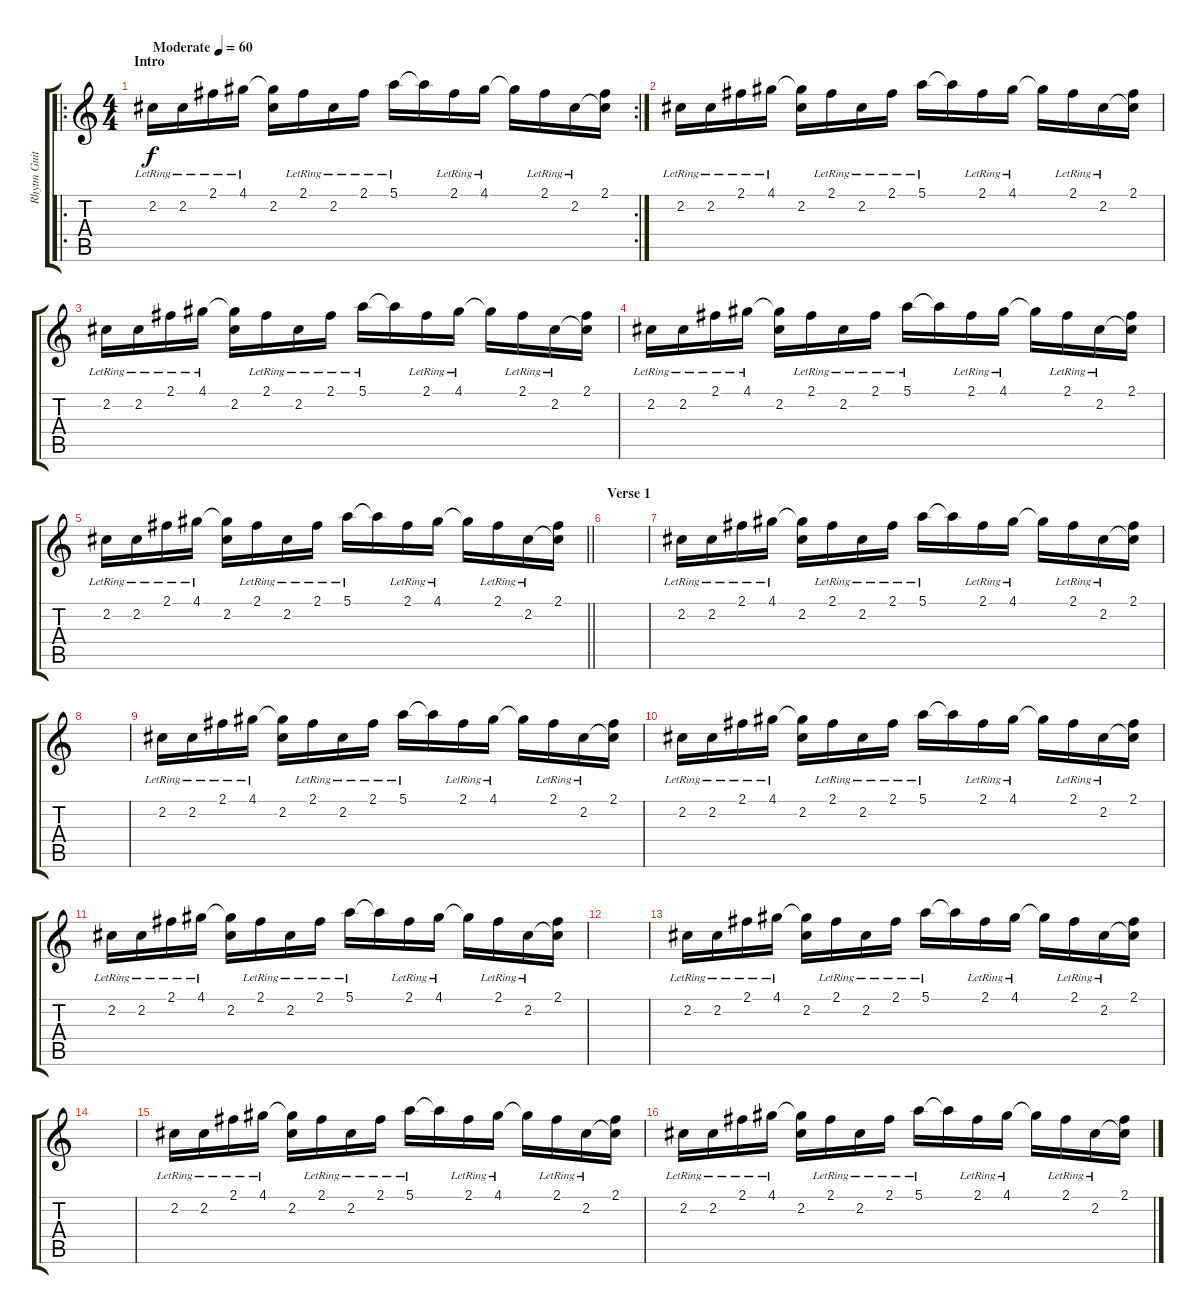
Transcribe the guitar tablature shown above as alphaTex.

\track ("Rhytm Guitar" "Rhytm Guit") {instrument acousticguitarsteel}
\staff {score tabs}
\tuning (E4 B3 G3 D3 A2 E2) {hide}
\ro
\rc 2
\ts (4 4)
\section ("" "Intro")
\tempo (60 "Moderate")
\clef g2
\ks c
2.2{lr}.16{dy f instrument acousticguitarsteel} 2.2{lr}.16 2.1{lr}.16 4.1{lr}.16 (4.1{t} 2.2).16 2.1{lr}.16 2.2{lr}.16 2.1{lr}.16 5.1{lr}.16 5.1{t}.16 2.1{lr}.16 4.1{lr}.16 4.1{t}.16 2.1{lr}.16 2.2{lr}.16 (2.1 2.2{t}).16 |
2.2{lr}.16 2.2{lr}.16 2.1{lr}.16 4.1{lr}.16 (4.1{t} 2.2).16 2.1{lr}.16 2.2{lr}.16 2.1{lr}.16 5.1{lr}.16 5.1{t}.16 2.1{lr}.16 4.1{lr}.16 4.1{t}.16 2.1{lr}.16 2.2{lr}.16 (2.1 2.2{t}).16 |
2.2{lr}.16 2.2{lr}.16 2.1{lr}.16 4.1{lr}.16 (4.1{t} 2.2).16 2.1{lr}.16 2.2{lr}.16 2.1{lr}.16 5.1{lr}.16 5.1{t}.16 2.1{lr}.16 4.1{lr}.16 4.1{t}.16 2.1{lr}.16 2.2{lr}.16 (2.1 2.2{t}).16 |
2.2{lr}.16 2.2{lr}.16 2.1{lr}.16 4.1{lr}.16 (4.1{t} 2.2).16 2.1{lr}.16 2.2{lr}.16 2.1{lr}.16 5.1{lr}.16 5.1{t}.16 2.1{lr}.16 4.1{lr}.16 4.1{t}.16 2.1{lr}.16 2.2{lr}.16 (2.1 2.2{t}).16 |
\barLineRight lightlight
2.2{lr}.16 2.2{lr}.16 2.1{lr}.16 4.1{lr}.16 (4.1{t} 2.2).16 2.1{lr}.16 2.2{lr}.16 2.1{lr}.16 5.1{lr}.16 5.1{t}.16 2.1{lr}.16 4.1{lr}.16 4.1{t}.16 2.1{lr}.16 2.2{lr}.16 (2.1 2.2{t}).16 |
\section ("" "Verse 1")
|
2.2{lr}.16 2.2{lr}.16 2.1{lr}.16 4.1{lr}.16 (4.1{t} 2.2).16 2.1{lr}.16 2.2{lr}.16 2.1{lr}.16 5.1{lr}.16 5.1{t}.16 2.1{lr}.16 4.1{lr}.16 4.1{t}.16 2.1{lr}.16 2.2{lr}.16 (2.1 2.2{t}).16 |
|
2.2{lr}.16 2.2{lr}.16 2.1{lr}.16 4.1{lr}.16 (4.1{t} 2.2).16 2.1{lr}.16 2.2{lr}.16 2.1{lr}.16 5.1{lr}.16 5.1{t}.16 2.1{lr}.16 4.1{lr}.16 4.1{t}.16 2.1{lr}.16 2.2{lr}.16 (2.1 2.2{t}).16 |
2.2{lr}.16 2.2{lr}.16 2.1{lr}.16 4.1{lr}.16 (4.1{t} 2.2).16 2.1{lr}.16 2.2{lr}.16 2.1{lr}.16 5.1{lr}.16 5.1{t}.16 2.1{lr}.16 4.1{lr}.16 4.1{t}.16 2.1{lr}.16 2.2{lr}.16 (2.1 2.2{t}).16 |
2.2{lr}.16 2.2{lr}.16 2.1{lr}.16 4.1{lr}.16 (4.1{t} 2.2).16 2.1{lr}.16 2.2{lr}.16 2.1{lr}.16 5.1{lr}.16 5.1{t}.16 2.1{lr}.16 4.1{lr}.16 4.1{t}.16 2.1{lr}.16 2.2{lr}.16 (2.1 2.2{t}).16 |
|
2.2{lr}.16 2.2{lr}.16 2.1{lr}.16 4.1{lr}.16 (4.1{t} 2.2).16 2.1{lr}.16 2.2{lr}.16 2.1{lr}.16 5.1{lr}.16 5.1{t}.16 2.1{lr}.16 4.1{lr}.16 4.1{t}.16 2.1{lr}.16 2.2{lr}.16 (2.1 2.2{t}).16 |
|
2.2{lr}.16 2.2{lr}.16 2.1{lr}.16 4.1{lr}.16 (4.1{t} 2.2).16 2.1{lr}.16 2.2{lr}.16 2.1{lr}.16 5.1{lr}.16 5.1{t}.16 2.1{lr}.16 4.1{lr}.16 4.1{t}.16 2.1{lr}.16 2.2{lr}.16 (2.1 2.2{t}).16 |
2.2{lr}.16 2.2{lr}.16 2.1{lr}.16 4.1{lr}.16 (4.1{t} 2.2).16 2.1{lr}.16 2.2{lr}.16 2.1{lr}.16 5.1{lr}.16 5.1{t}.16 2.1{lr}.16 4.1{lr}.16 4.1{t}.16 2.1{lr}.16 2.2{lr}.16 (2.1 2.2{t}).16
